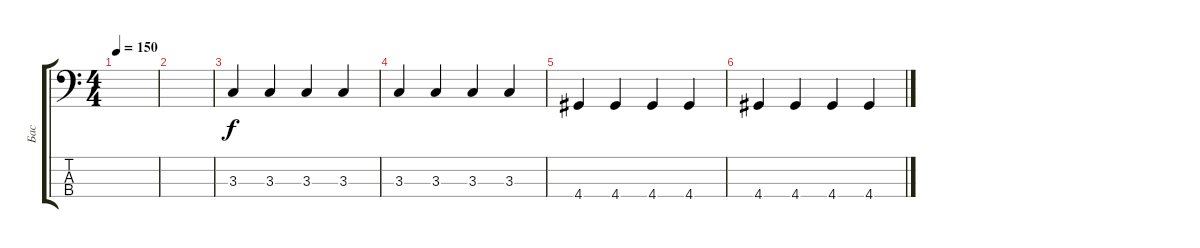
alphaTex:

\track ("Бас" "Бас") {instrument electricbassfinger}
\staff {score tabs}
\tuning (G2 D2 A1 E1) {hide}
\ts (4 4)
\tempo 150
\clef f4
\ks c
|
|
3.3.4 3.3.4 3.3.4 3.3.4 |
3.3.4 3.3.4 3.3.4 3.3.4 |
4.4.4 4.4.4 4.4.4 4.4.4 |
4.4.4 4.4.4 4.4.4 4.4.4
